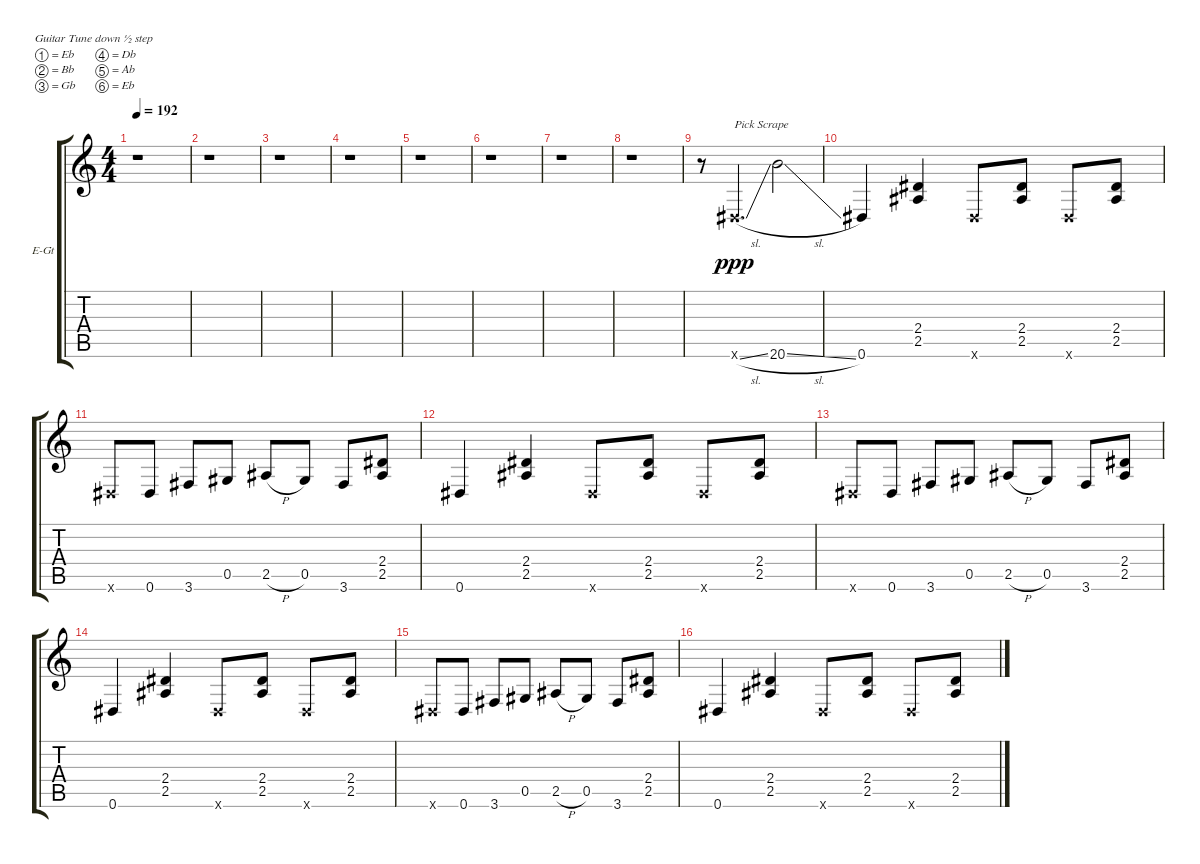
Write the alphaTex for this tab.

\bracketExtendMode groupsimilarinstruments
\firstSystemTrackNameOrientation horizontal
\otherSystemsTrackNameOrientation horizontal
\track ("Guitar 1" "E-Gt") {instrument acousticgrandpiano}
\staff {score tabs}
\tuning (Eb4 Bb3 Gb3 Db3 Ab2 Eb2)
\displaytranspose 12
\ts (4 4)
\tempo 192
\clef g2
\ks aminor
r.1{dy ppp instrument acousticgrandpiano} |
\ks c
r.1 |
r.1 |
r.1 |
r.1 |
r.1 |
r.1 |
r.1 |
r.8 0.6{sl x}.4{d txt "Pick Scrape"} 20.6{sl}.2 |
0.6.4 (2.4 2.5).4 0.6{x}.8 (2.4 2.5).8 0.6{x}.8 (2.4 2.5).8 |
0.6{x}.8 0.6.8 3.6.8 0.5.8 2.5{h}.8 0.5.8 3.6.8 (2.4 2.5).8 |
0.6.4 (2.4 2.5).4 0.6{x}.8 (2.4 2.5).8 0.6{x}.8 (2.4 2.5).8 |
0.6{x}.8 0.6.8 3.6.8 0.5.8 2.5{h}.8 0.5.8 3.6.8 (2.4 2.5).8 |
0.6.4 (2.4 2.5).4 0.6{x}.8 (2.4 2.5).8 0.6{x}.8 (2.4 2.5).8 |
0.6{x}.8 0.6.8 3.6.8 0.5.8 2.5{h}.8 0.5.8 3.6.8 (2.4 2.5).8 |
0.6.4 (2.4 2.5).4 0.6{x}.8 (2.4 2.5).8 0.6{x}.8 (2.4 2.5).8
